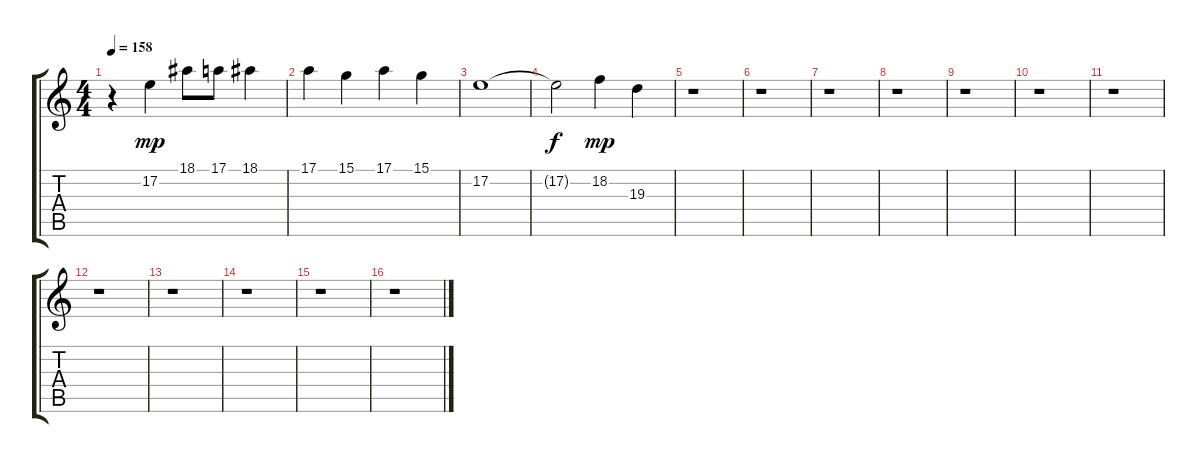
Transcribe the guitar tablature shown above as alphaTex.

\track "" {instrument lead2sawtooth}
\staff {score tabs}
\tuning (E4 B3 G3 D3 A2 E2) {hide}
\ts (4 4)
\tempo 158
\clef g2
\ks c
r.4{dy mp} 17.2.4 18.1.8 17.1.8 18.1.4 |
17.1.4 15.1.4 17.1.4 15.1.4 |
17.2.1 |
17.2{t}.2{dy f} 18.2.4{dy mp} 19.3.4 |
r.1 |
r.1 |
r.1 |
r.1 |
r.1 |
r.1 |
r.1 |
r.1 |
r.1 |
r.1 |
r.1 |
r.1
